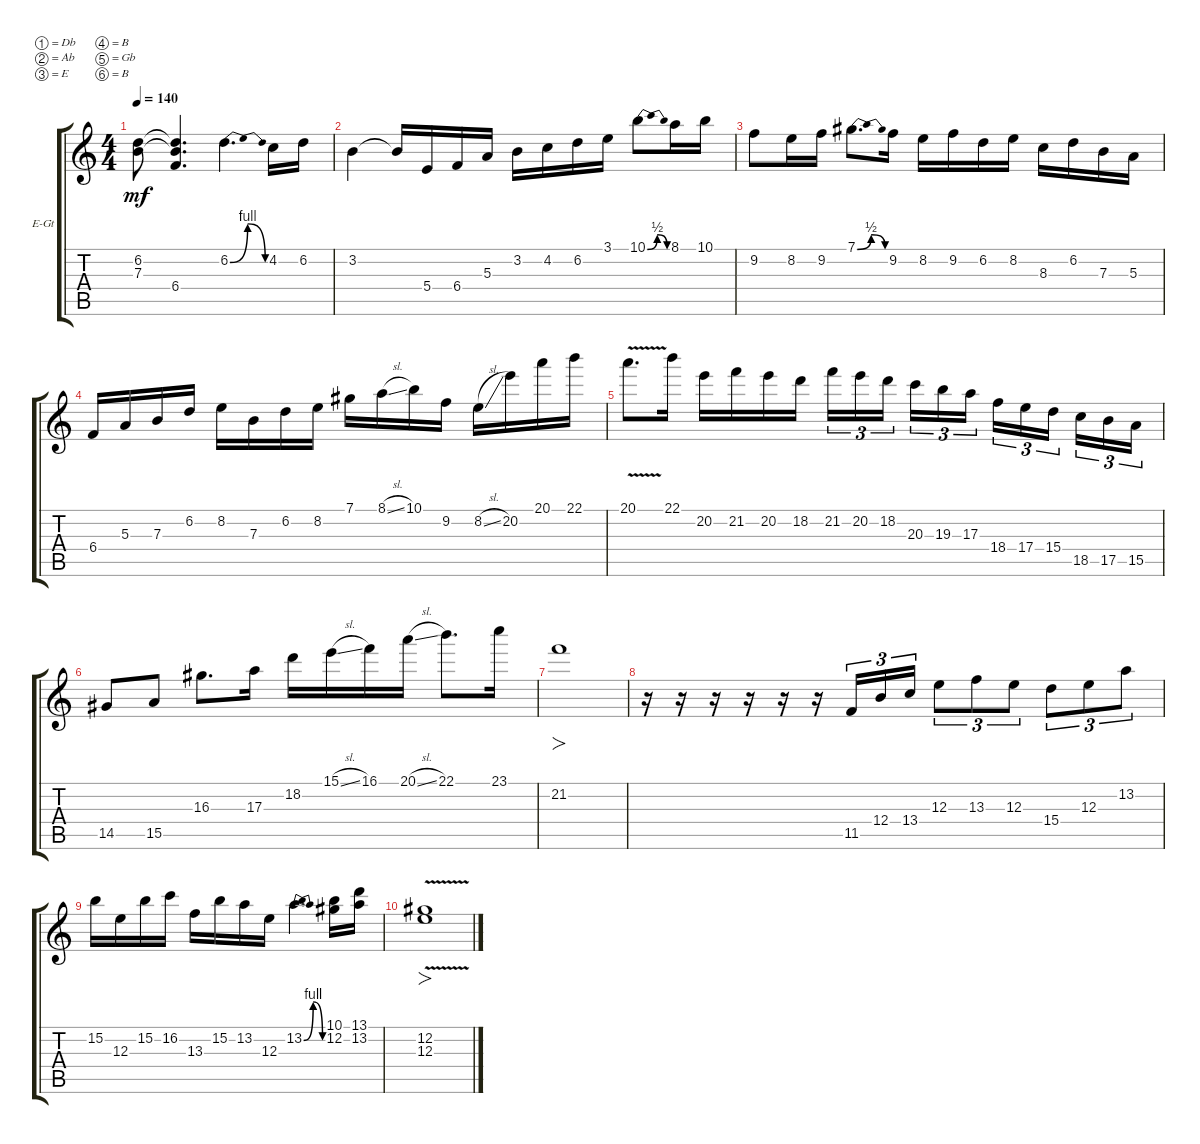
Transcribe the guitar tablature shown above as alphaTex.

\defaultSystemsLayout 4
\bracketExtendMode groupsimilarinstruments
\firstSystemTrackNameOrientation horizontal
\otherSystemsTrackNameOrientation horizontal
\track ("Electric Guitar" "E-Gt") {instrument distortionguitar}
\staff {score tabs}
\tuning (Db4 Ab3 E3 B2 Gb2 B1)
\ts (4 4)
\tempo 140
\clef g2
\ks c
(6.2{t} 7.3{t}).8{dy mf} (6.2{t} 7.3{t} 6.4).4{d} 6.2{be (bendrelease 0 0 0.6 4 11.4 4 35.4 0)}.4{d} 4.2.16 6.2.16 |
3.2.4 3.2{t}.16 5.4.16 6.4.16 5.3.16 3.2.16 4.2.16 6.2.16 3.1.16 10.1{be (bendrelease 0 0 10.2 2 20.4 2 30 0)}.8 8.1.16 10.1.16 |
9.2.8 8.2.16 9.2.16 7.1{be (bendrelease 0 0 10.2 2 20.4 2 30 0)}.8{d} 9.2.16 8.2.16 9.2.16 6.2.16 8.2.16 8.3.16 6.2.16 7.3.16 5.3.16 |
6.4.16 5.3.16 7.3.16 6.2.16 8.2.16 7.3.16 6.2.16 8.2.16 7.1.16 8.1{sl}.16 10.1.16 9.2.16 8.2{sl}.16 20.2.16 20.1.16 22.1.16 |
20.1{v}.8{d} 22.1.16 20.2.16 21.2.16 20.2.16 18.2.16 21.2.16{tu (3 2)} 20.2.16{tu (3 2)} 18.2.16{tu (3 2)} 20.3.16{tu (3 2)} 19.3.16{tu (3 2)} 17.3.16{tu (3 2)} 18.4.16{tu (3 2)} 17.4.16{tu (3 2)} 15.4.16{tu (3 2)} 18.5.16{tu (3 2)} 17.5.16{tu (3 2)} 15.5.16{tu (3 2)} |
14.5.8 15.5.8 16.3.8{d} 17.3.16 18.2.16 15.1{sl}.16 16.1.16 20.1{sl}.16 22.1.8{d} 23.1.16 |
21.2.1{fo} |
r.16 r.16 r.16 r.16 r.16 r.16 11.5.16{tu (3 2)} 12.4.16{tu (3 2)} 13.4.16{tu (3 2)} 12.3.8{tu (3 2)} 13.3.8{tu (3 2)} 12.3.8{tu (3 2)} 15.4.8{tu (3 2)} 12.3.8{tu (3 2)} 13.2.8{tu (3 2)} |
15.2.16 12.3.16 15.2.16 16.2.16 13.3.16 15.2.16 13.2.16 12.3.16 13.2{be (bendrelease 0 0 10.2 4 11.4 4 54 0)}.4{d} (12.2 10.1).16 (13.2 13.1).16 |
(12.3{v} 12.2{v}).1{fo}
